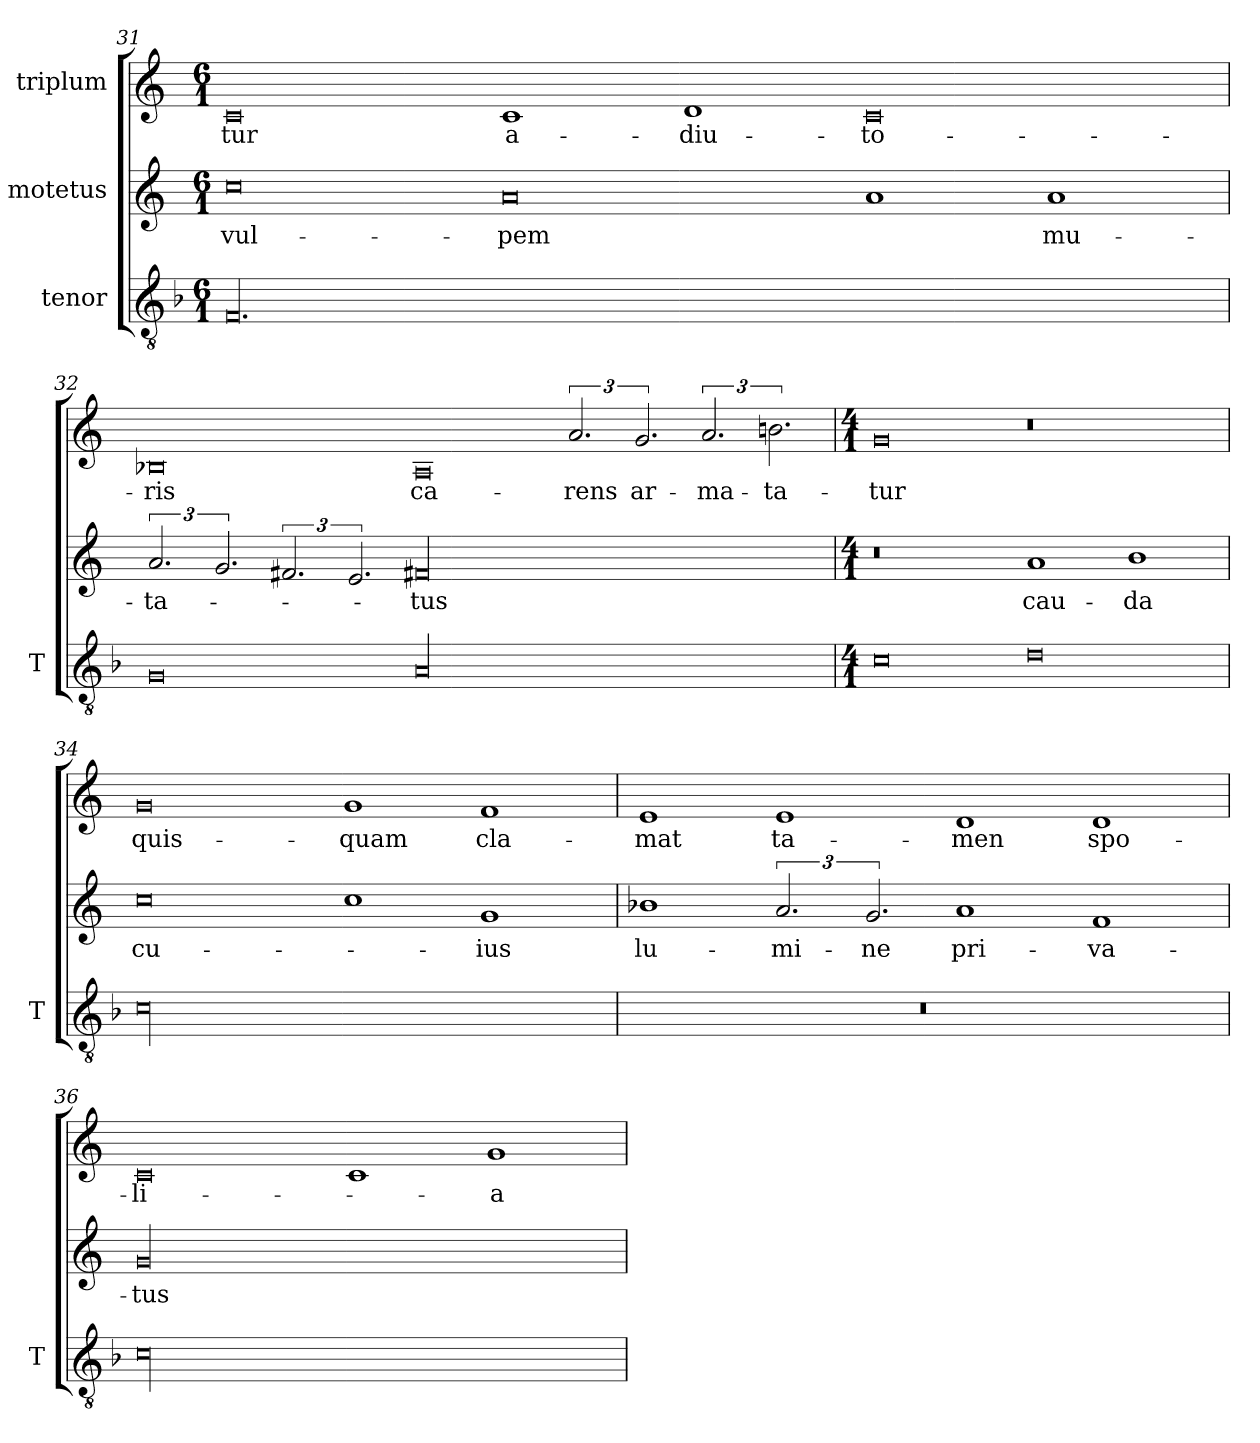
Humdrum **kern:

**kern	**kern	**text	**kern	**text
*part3	*part2	*part2	*part1	*part1
*staff3	*staff2	*staff2	*staff1	*staff1
*I"tenor	*I"motetus	*	*I"triplum	*
*I'T	*	*	*	*
*clefGv2	*clefG2	*	*clefG2	*
*k[b-]	*k[]	*	*k[]	*
*F:	*C:	*	*C:	*
*M6/1	*M6/1	*	*M6/1	*
=31	=31	=31	=31	=31
00.F/	0cc\	vul-	0c/	-tur
.	0a/	-pem	1c/	a-
.	.	.	1d/	-diu-
.	1a/	.	0c/	-to-
.	1a/	mu-	.	.
!!LO:PB:g=z
=32	=32	=32	=32	=32
0G/	3.a/	-ta-	0B-X/	-ris
.	3.g/	.	.	.
.	3.f#X/	.	.	.
.	3.e/	.	.	.
00A/	00f#Xi/	-tus	0A/	ca-
.	.	.	3.a/	-rens
.	.	.	3.g/	ar-
.	.	.	3.a/	-ma-
.	.	.	3.bn\	-ta-
=33	=33	=33	=33	=33
*M4/1	*M4/1	*	*M4/1	*
0cj\	0r	.	0g/	-tur
0dj\	1a/	cau-	0r	.
.	1b\	-da	.	.
=34	=34	=34	=34	=34
00cj\	0cc\	cu-	0g/	quis-
.	1cc\	.	1g/	-quam
.	1g/	-ius	1f/	cla-
=35	=35	=35	=35	=35
00r	1b-X\	lu-	1e/	-mat
.	3.a/	-mi-	1e/	ta-
.	3.g/	-ne	.	.
.	1a/	pri-	1d/	-men
.	1f/	-va-	1d/	spo-
!!LO:LB:g=z
=36	=36	=36	=36	=36
00cj\	00g/	-tus	0c/	-li-
.	.	.	1c/	.
.	.	.	1g/	-a-
=	=	=	=	=
*-	*-	*-	*-	*-
